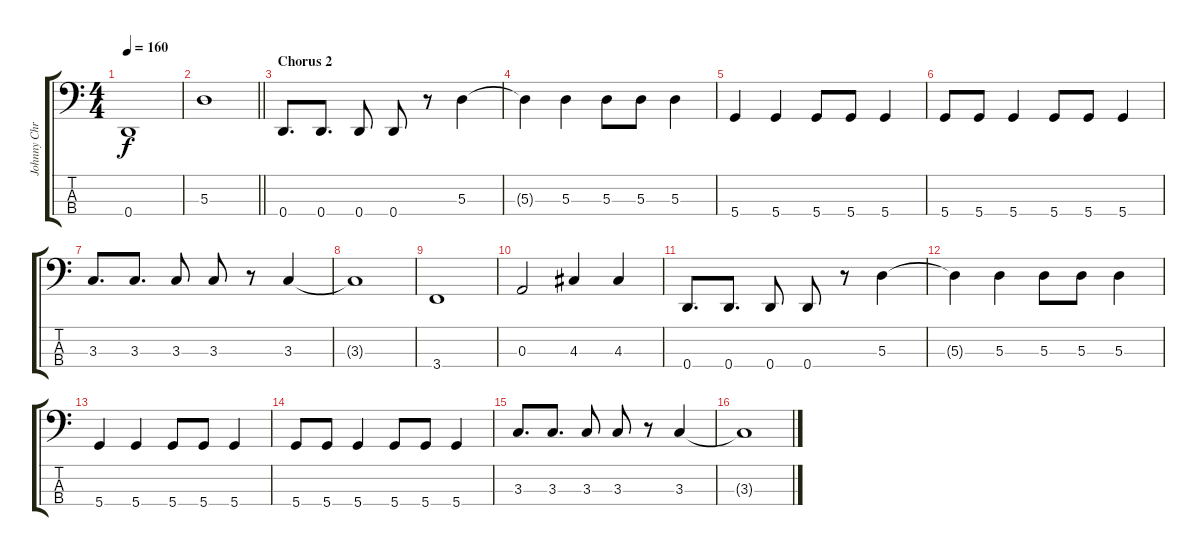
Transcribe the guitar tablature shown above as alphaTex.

\track ("Johnny Christ" "Johnny Chr") {instrument electricbasspick}
\staff {score tabs}
\tuning (G2 D2 A1 D1) {hide}
\ts (4 4)
\tempo 160
\clef f4
\ks c
0.4.1{dy f} |
\barLineRight lightlight
5.3.1 |
\section ("" "Chorus 2")
0.4.8{d} 0.4.8{d} 0.4.8 0.4.8 r.8 5.3.4 |
5.3{t}.4 5.3.4 5.3.8 5.3.8 5.3.4 |
5.4.4 5.4.4 5.4.8 5.4.8 5.4.4 |
5.4.8 5.4.8 5.4.4 5.4.8 5.4.8 5.4.4 |
3.3.8{d} 3.3.8{d} 3.3.8 3.3.8 r.8 3.3.4 |
3.3{t}.1 |
3.4.1 |
0.3.2 4.3.4 4.3.4 |
0.4.8{d} 0.4.8{d} 0.4.8 0.4.8 r.8 5.3.4 |
5.3{t}.4 5.3.4 5.3.8 5.3.8 5.3.4 |
5.4.4 5.4.4 5.4.8 5.4.8 5.4.4 |
5.4.8 5.4.8 5.4.4 5.4.8 5.4.8 5.4.4 |
3.3.8{d} 3.3.8{d} 3.3.8 3.3.8 r.8 3.3.4 |
3.3{t}.1
